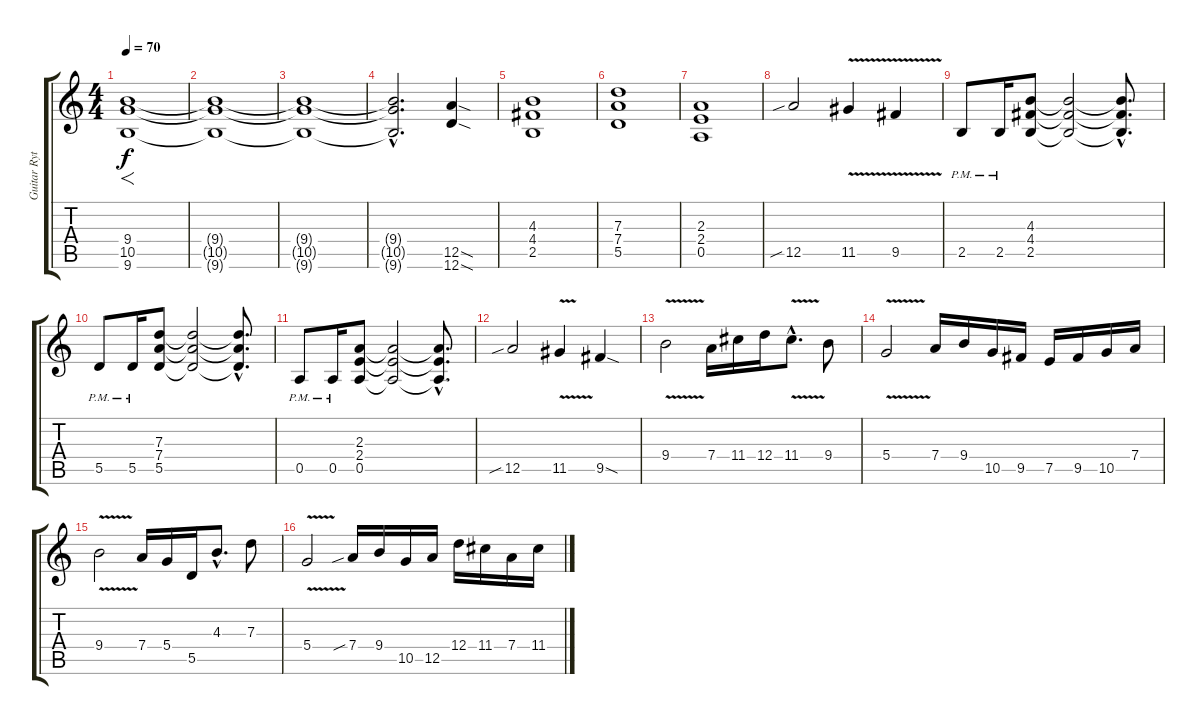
\track ("Guitar Rythmn" "Guitar Ryt") {instrument distortionguitar}
\staff {score tabs}
\tuning (E4 B3 G3 D3 A2 D2) {hide}
\ts (4 4)
\tempo 70
\clef g2
\ks c
(9.4 10.5 9.6).1{f dy f instrument distortionguitar} |
(9.4{t} 10.5{t} 9.6{t}).1 |
(9.4{t} 10.5{t} 9.6{t}).1 |
(9.4{hac t} 10.5{hac t} 9.6{hac t}).2{d} (12.5{sod} 12.6{sod}).4 |
(4.3 4.4 2.5).1 |
(7.3 7.4 5.5).1 |
(2.3 2.4 0.5).1 |
12.5{sib}.2 11.5{v}.4 9.5{v}.4 |
2.5{pm}.8 2.5{pm}.16 (4.3 4.4 2.5).8 (4.3{t} 4.4{t} 2.5{t}).2 (4.3{hac t} 4.4{hac t} 2.5{hac t}).8{d} |
5.5{pm}.8 5.5{pm}.16 (7.3 7.4 5.5).8 (7.3{t} 7.4{t} 5.5{t}).2 (7.3{hac t} 7.4{hac t} 5.5{hac t}).8{d} |
0.5{pm}.8 0.5{pm}.16 (2.3 2.4 0.5).8 (2.3{t} 2.4{t} 0.5{t}).2 (2.3{hac t} 2.4{hac t} 0.5{hac t}).8{d} |
12.5{sib}.2 11.5{v}.4 9.5{sod}.4 |
9.4{v}.2 7.4.16 11.4.16 12.4.16 11.4{v hac}.8{d} 9.4.8 |
5.4{v}.2 7.4.16 9.4.16 10.5.16 9.5.16 7.5.16 9.5.16 10.5.16 7.4.16 |
9.4{v}.2 7.4.16 5.4.16 5.5.16 4.3{hac}.8{d} 7.3.8 |
5.4{v}.2 7.4{sib}.16 9.4.16 10.5.16 12.5.16 12.4.16 11.4.16 7.4.16 11.4.16
